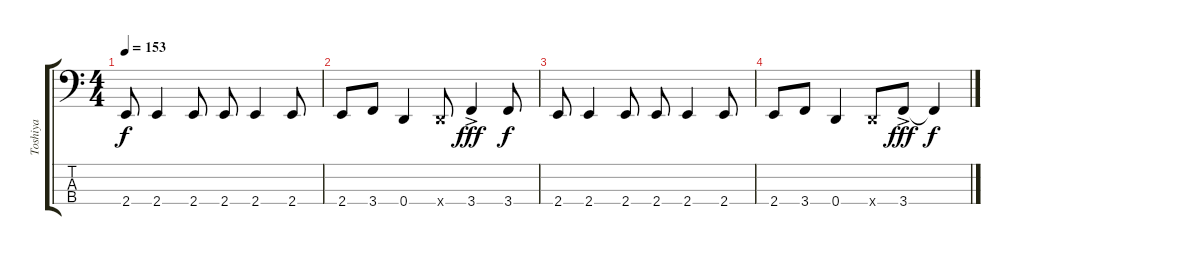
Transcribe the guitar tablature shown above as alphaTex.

\track ("Toshiya" "Toshiya") {instrument electricbasspick}
\staff {score tabs}
\tuning (G2 D2 A1 D1) {hide}
\ts (4 4)
\tempo 153
\clef f4
\ks c
2.4.8{dy f} 2.4.4 2.4.8 2.4.8 2.4.4 2.4.8 |
2.4.8 3.4.8 0.4.4 0.4{x}.8 3.4{ac}.4{dy fff} 3.4.8{dy f} |
2.4.8 2.4.4 2.4.8 2.4.8 2.4.4 2.4.8 |
2.4.8 3.4.8 0.4.4 0.4{x}.8 3.4{ac}.8{dy fff} 3.4{t}.4{dy f}
